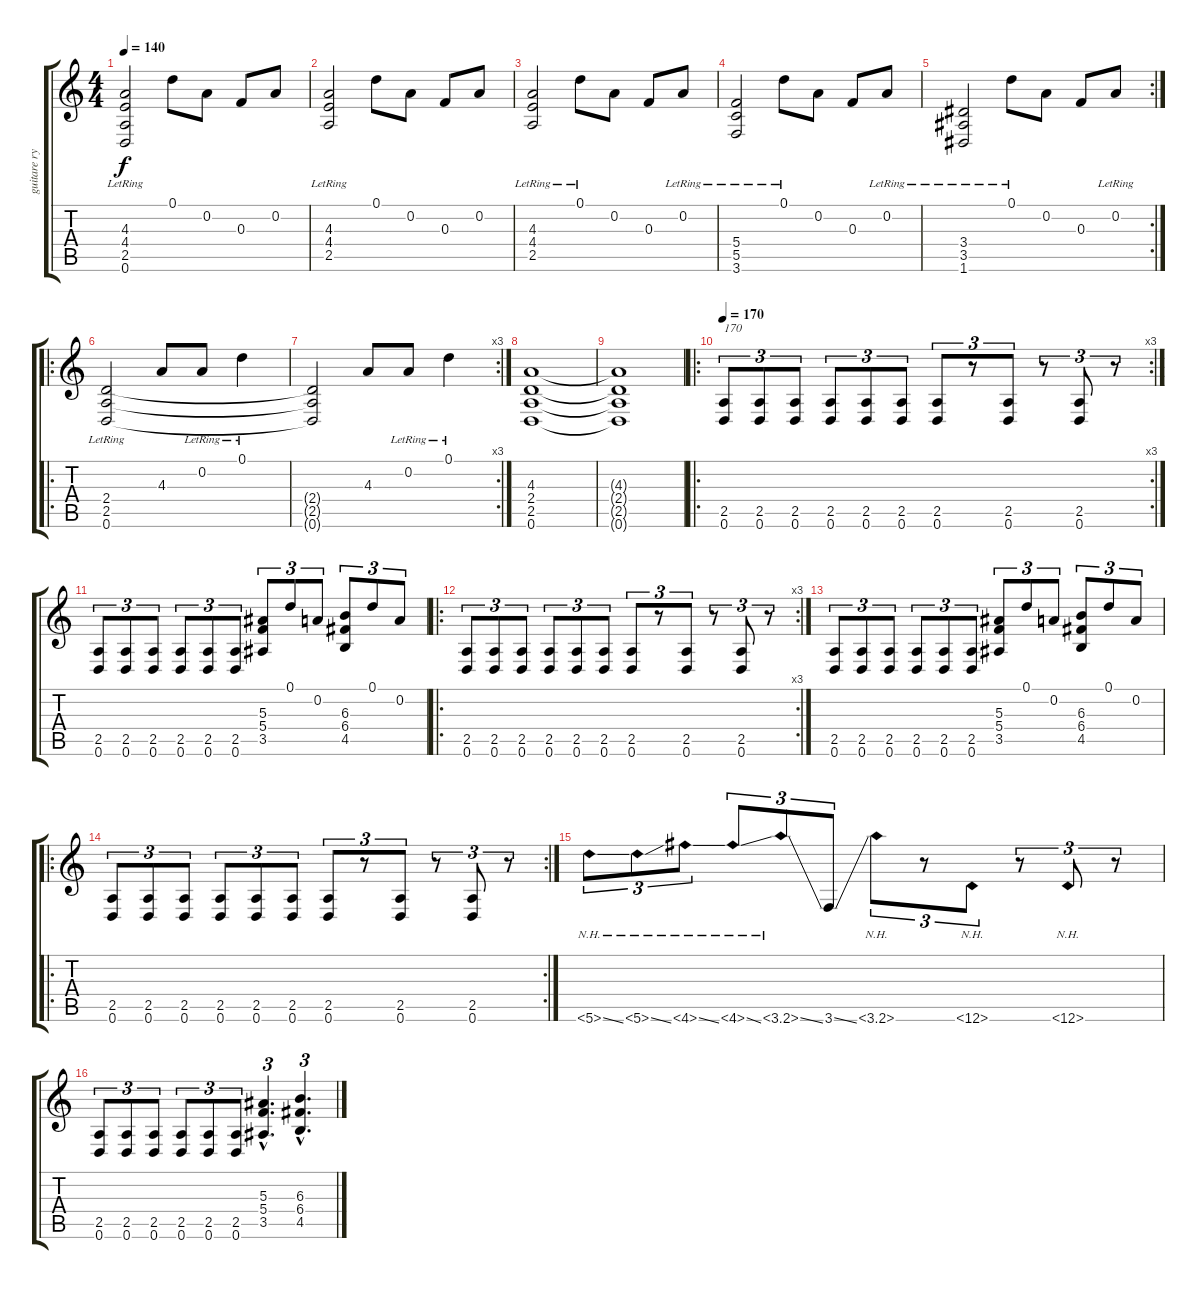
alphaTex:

\track ("guitare rytmique" "guitare ry") {instrument distortionguitar}
\staff {score tabs}
\tuning (D4 A3 F3 C3 G2 D2) {hide}
\ts (4 4)
\tempo 140
\clef g2
\ks c
(4.3 4.4{lr} 2.5{lr} 0.6{lr}).2{dy f} 0.1.8 0.2.8 0.3.8 0.2.8 |
(4.3 4.4{lr} 2.5{lr}).2 0.1.8 0.2.8 0.3.8 0.2.8 |
(4.3 4.4{lr} 2.5{lr}).2 0.1{lr}.8 0.2.8 0.3.8 0.2{lr}.8 |
(5.4{lr} 5.5{lr} 3.6{lr}).2 0.1{lr}.8 0.2.8 0.3.8 0.2{lr}.8 |
\rc 2
(3.4{lr} 3.5{lr} 1.6{lr}).2 0.1{lr}.8 0.2.8 0.3.8 0.2{lr}.8 |
\ro
(2.4{lr} 2.5 0.6{lr}).2 4.3.8 0.2{lr}.8 0.1{lr}.4 |
\rc 3
(2.4{t} 2.5{t} 0.6{t}).2 4.3.8 0.2{lr}.8 0.1{lr}.4 |
(4.3 2.4 2.5 0.6).1 |
(4.3{t} 2.4{t} 2.5{t} 0.6{t}).1 |
\ro
\rc 3
\tempo 170
(2.5 0.6).8{tu (3 2) txt "170"} (2.5 0.6).8{tu (3 2)} (2.5 0.6).8{tu (3 2)} (2.5 0.6).8{tu (3 2)} (2.5 0.6).8{tu (3 2)} (2.5 0.6).8{tu (3 2)} (2.5 0.6).8{tu (3 2)} r.8{tu (3 2)} (2.5 0.6).8{tu (3 2)} r.8{tu (3 2)} (2.5 0.6).8{tu (3 2)} r.8{tu (3 2)} |
(2.5 0.6).8{tu (3 2)} (2.5 0.6).8{tu (3 2)} (2.5 0.6).8{tu (3 2)} (2.5 0.6).8{tu (3 2)} (2.5 0.6).8{tu (3 2)} (2.5 0.6).8{tu (3 2)} (5.3 5.4 3.5).8{tu (3 2)} 0.1.8{tu (3 2)} 0.2.8{tu (3 2)} (6.3 6.4 4.5).8{tu (3 2)} 0.1.8{tu (3 2)} 0.2.8{tu (3 2)} |
\ro
\rc 3
(2.5 0.6).8{tu (3 2)} (2.5 0.6).8{tu (3 2)} (2.5 0.6).8{tu (3 2)} (2.5 0.6).8{tu (3 2)} (2.5 0.6).8{tu (3 2)} (2.5 0.6).8{tu (3 2)} (2.5 0.6).8{tu (3 2)} r.8{tu (3 2)} (2.5 0.6).8{tu (3 2)} r.8{tu (3 2)} (2.5 0.6).8{tu (3 2)} r.8{tu (3 2)} |
(2.5 0.6).8{tu (3 2)} (2.5 0.6).8{tu (3 2)} (2.5 0.6).8{tu (3 2)} (2.5 0.6).8{tu (3 2)} (2.5 0.6).8{tu (3 2)} (2.5 0.6).8{tu (3 2)} (5.3 5.4 3.5).8{tu (3 2)} 0.1.8{tu (3 2)} 0.2.8{tu (3 2)} (6.3 6.4 4.5).8{tu (3 2)} 0.1.8{tu (3 2)} 0.2.8{tu (3 2)} |
\ro
\rc 2
(2.5 0.6).8{tu (3 2)} (2.5 0.6).8{tu (3 2)} (2.5 0.6).8{tu (3 2)} (2.5 0.6).8{tu (3 2)} (2.5 0.6).8{tu (3 2)} (2.5 0.6).8{tu (3 2)} (2.5 0.6).8{tu (3 2)} r.8{tu (3 2)} (2.5 0.6).8{tu (3 2)} r.8{tu (3 2)} (2.5 0.6).8{tu (3 2)} r.8{tu (3 2)} |
5.6{nh ss}.8{tu (3 2)} 5.6{nh ss}.8{tu (3 2)} 4.6{nh ss}.8{tu (3 2)} 4.6{nh ss}.8{tu (3 2)} 3.6{nh ss}.8{tu (3 2)} 3.6{ss}.8{tu (3 2)} 3.6{nh}.8{tu (3 2)} r.8{tu (3 2)} 0.6{nh}.8{tu (3 2)} r.8{tu (3 2)} 0.6{nh}.8{tu (3 2)} r.8{tu (3 2)} |
(2.5 0.6).8{tu (3 2)} (2.5 0.6).8{tu (3 2)} (2.5 0.6).8{tu (3 2)} (2.5 0.6).8{tu (3 2)} (2.5 0.6).8{tu (3 2)} (2.5 0.6).8{tu (3 2)} (5.3{hac} 5.4{hac} 3.5{hac}).4{d tu (3 2)} (6.3{hac} 6.4{hac} 4.5{hac}).4{d tu (3 2)}
